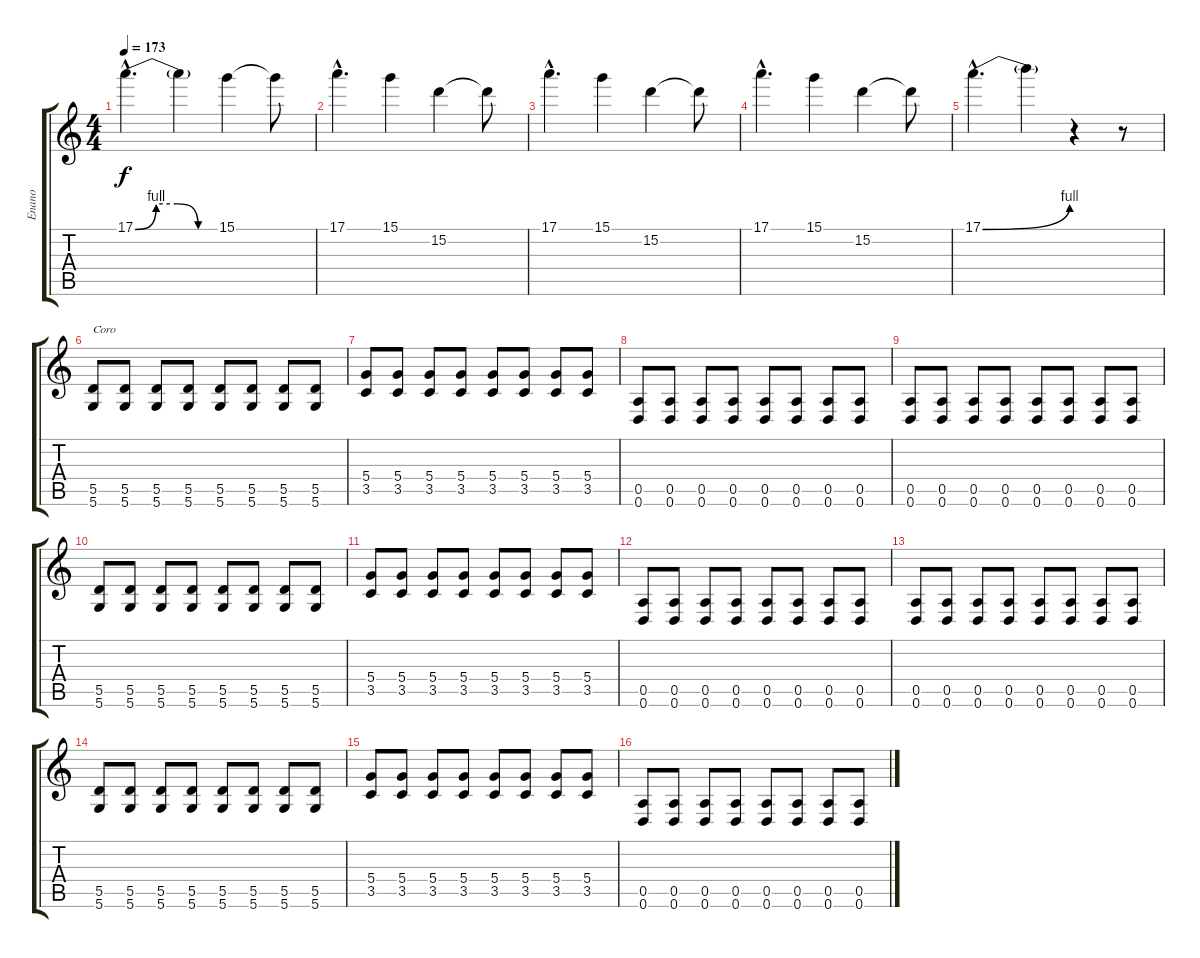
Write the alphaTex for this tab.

\track ("Enano" "Enano") {instrument distortionguitar}
\staff {score tabs}
\tuning (E4 B3 G3 D3 A2 D2) {hide}
\ts (4 4)
\tempo 173
\clef g2
\ks c
17.1{be (custom 0 0 15 4 30 4 45 0 60 0) hac}.4{d dy f} 17.1{t}.4 15.1.4 15.1{t}.8 |
17.1{hac}.4{d} 15.1.4 15.2.4 15.2{t}.8 |
17.1{hac}.4{d} 15.1.4 15.2.4 15.2{t}.8 |
17.1{hac}.4{d} 15.1.4 15.2.4 15.2{t}.8 |
17.1{be (bend 0 0 60 4) hac}.4{d} 17.1{t}.4 r.4 r.8 |
(5.5 5.6).8{txt "Coro"} (5.5 5.6).8 (5.5 5.6).8 (5.5 5.6).8 (5.5 5.6).8 (5.5 5.6).8 (5.5 5.6).8 (5.5 5.6).8 |
(5.4 3.5).8 (5.4 3.5).8 (5.4 3.5).8 (5.4 3.5).8 (5.4 3.5).8 (5.4 3.5).8 (5.4 3.5).8 (5.4 3.5).8 |
(0.5 0.6).8 (0.5 0.6).8 (0.5 0.6).8 (0.5 0.6).8 (0.5 0.6).8 (0.5 0.6).8 (0.5 0.6).8 (0.5 0.6).8 |
(0.5 0.6).8 (0.5 0.6).8 (0.5 0.6).8 (0.5 0.6).8 (0.5 0.6).8 (0.5 0.6).8 (0.5 0.6).8 (0.5 0.6).8 |
(5.5 5.6).8 (5.5 5.6).8 (5.5 5.6).8 (5.5 5.6).8 (5.5 5.6).8 (5.5 5.6).8 (5.5 5.6).8 (5.5 5.6).8 |
(5.4 3.5).8 (5.4 3.5).8 (5.4 3.5).8 (5.4 3.5).8 (5.4 3.5).8 (5.4 3.5).8 (5.4 3.5).8 (5.4 3.5).8 |
(0.5 0.6).8 (0.5 0.6).8 (0.5 0.6).8 (0.5 0.6).8 (0.5 0.6).8 (0.5 0.6).8 (0.5 0.6).8 (0.5 0.6).8 |
(0.5 0.6).8 (0.5 0.6).8 (0.5 0.6).8 (0.5 0.6).8 (0.5 0.6).8 (0.5 0.6).8 (0.5 0.6).8 (0.5 0.6).8 |
(5.5 5.6).8 (5.5 5.6).8 (5.5 5.6).8 (5.5 5.6).8 (5.5 5.6).8 (5.5 5.6).8 (5.5 5.6).8 (5.5 5.6).8 |
(5.4 3.5).8 (5.4 3.5).8 (5.4 3.5).8 (5.4 3.5).8 (5.4 3.5).8 (5.4 3.5).8 (5.4 3.5).8 (5.4 3.5).8 |
(0.5 0.6).8 (0.5 0.6).8 (0.5 0.6).8 (0.5 0.6).8 (0.5 0.6).8 (0.5 0.6).8 (0.5 0.6).8 (0.5 0.6).8
